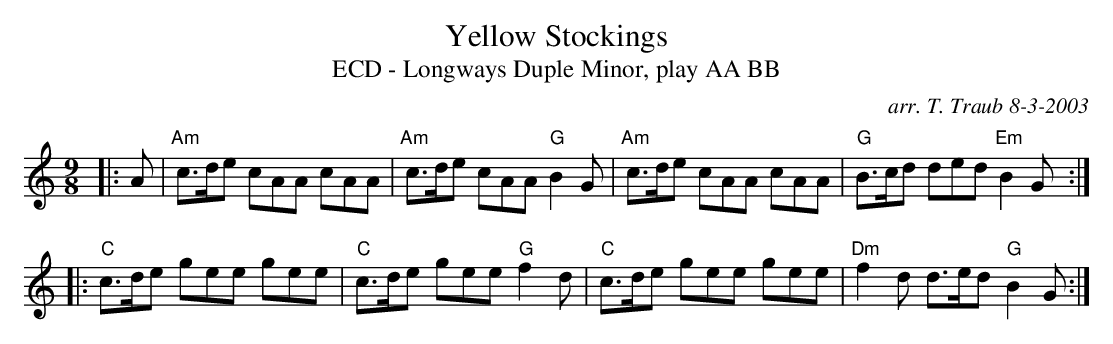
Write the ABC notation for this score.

X:1
T: Yellow Stockings
T: ECD - Longways Duple Minor, play AA BB
C: arr. T. Traub 8-3-2003
M: 9/8
K: C
L: 1/8
|: A|"Am"c>de cAA cAA|"Am"c>de cAA "G"B2 G|"Am"c>de cAA cAA|"G"B>cd ded "Em"B2 G :|
|: "C"c>de gee gee|"C"c>de gee "G"f2 d|"C"c>de gee gee|"Dm"f2 d d>ed "G"B2 G :|
